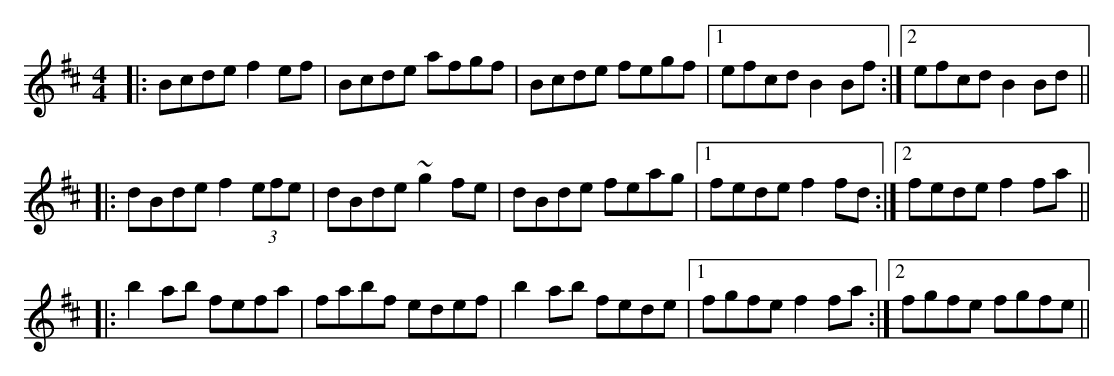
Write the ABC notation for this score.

X:1
M:4/4
K:Bmin
|:Bcde f2ef|Bcde afgf|Bcde fegf|1 efcd B2Bf:|2 efcd B2Bd||
|:dBde f2 (3efe|dBde ~g2fe|dBde feag|1 fede f2fd:|2 fede f2fa||
|:b2ab fefa|fabf edef|b2ab fede|1 fgfe f2fa:|2 fgfe fgfe||
